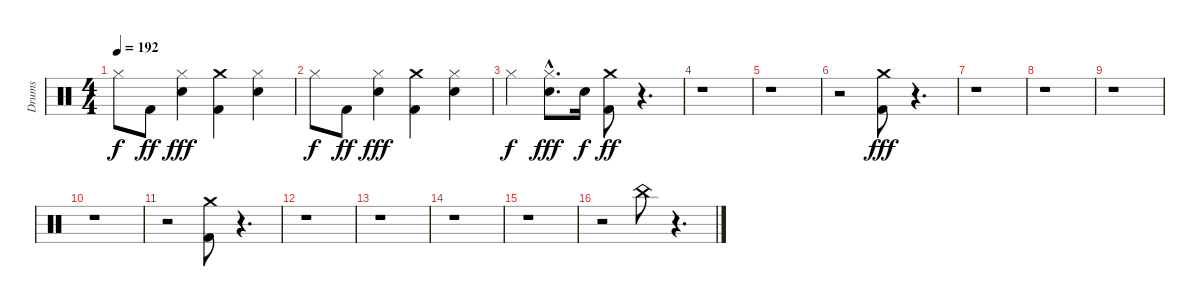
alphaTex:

\track ("Drums" "Drums") {instrument percussion}
\staff {score}
\articulation defaults
\ts (4 4)
\tempo 192
\clef neutral
\ks c "Hi-Hat (closed)".8{dy f} "Kick (hit) 2".8{dy ff}
("Snare (hit) 2" "Hi-Hat (closed)").4{dy fff} ("Kick (hit) 2" "Crash medium (hit)").4 ("Snare (hit) 2" "Hi-Hat (closed)").4 |
"Hi-Hat (closed)".8{dy f} "Kick (hit) 2".8{dy ff} ("Snare (hit) 2" "Hi-Hat (closed)").4{dy fff} ("Kick (hit) 2" "Crash medium (hit)").4 ("Snare (hit) 2" "Hi-Hat (closed)").4 |
"Hi-Hat (closed)".4{dy f} ("Snare (hit) 2"{hac} "Hi-Hat (closed)"{hac}).8{d dy fff} "Snare (hit) 2".16{dy f} ("Crash medium (hit)" "Kick (hit) 2").8{dy ff} r.4{d} |
r.1 |
r.1 |
r.2 ("Kick (hit) 2" "Crash medium (hit)").8{dy fff} r.4{d} |
r.1 |
r.1 |
r.1 |
r.1 |
r.2 ("Kick (hit) 2" "Crash medium (hit)").8 r.4{d} |
r.1 |
r.1 |
r.1 |
r.1 |
r.2 "China (hit)".8 r.4{d}
